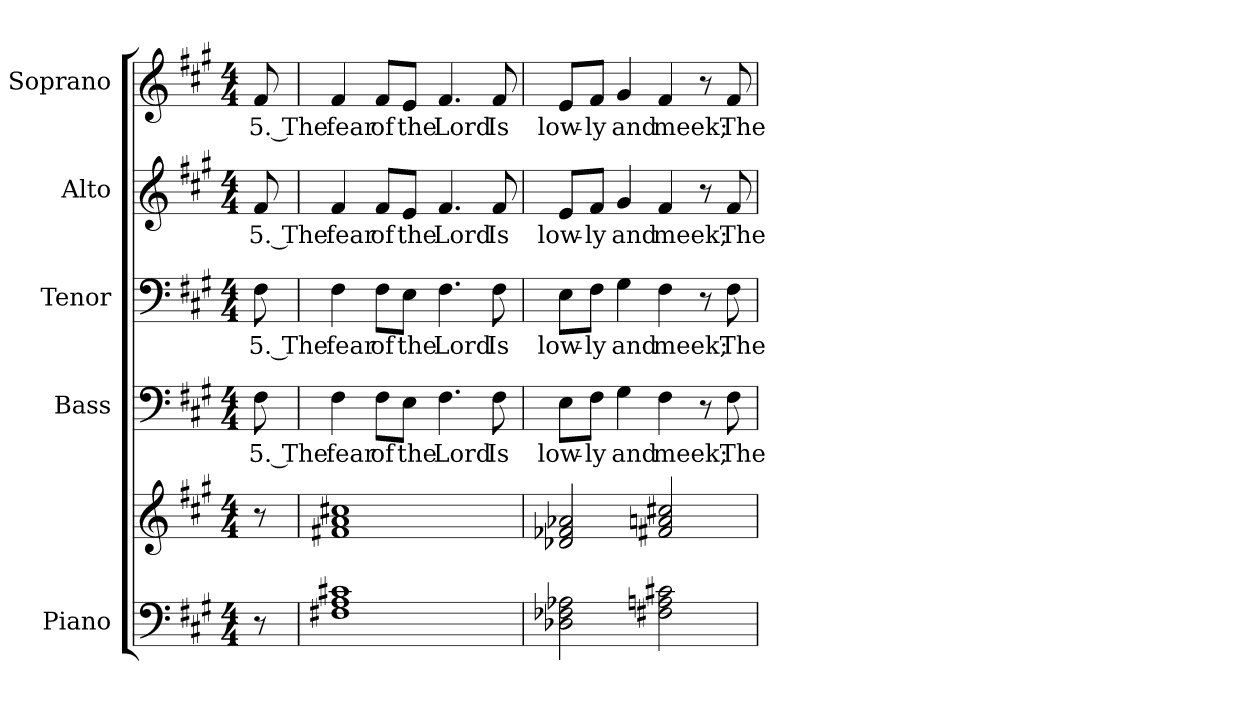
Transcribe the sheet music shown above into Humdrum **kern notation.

**kern	**kern	**kern	**text	**kern	**text	**kern	**text	**kern	**text
*part5	*part5	*part4	*part4	*part3	*part3	*part2	*part2	*part1	*part1
*staff6	*staff5	*staff4	*staff4	*staff3	*staff3	*staff2	*staff2	*staff1	*staff1
*I"Piano	*	*I"Bass	*	*I"Tenor	*	*I"Alto	*	*I"Soprano	*
*I'Pno.	*	*I'B.	*	*I'T.	*	*I'A.	*	*I'S.	*
!!LO:PB:g=z
*clefF4	*clefG2	*clefF4	*	*clefF4	*	*clefG2	*	*clefG2	*
*k[f#c#g#]	*k[f#c#g#]	*k[f#c#g#]	*	*k[f#c#g#]	*	*k[f#c#g#]	*	*k[f#c#g#]	*
*A:	*A:	*A:	*	*A:	*	*A:	*	*A:	*
*M4/4	*M4/4	*M4/4	*	*M4/4	*	*M4/4	*	*M4/4	*
*MM120	*MM120	*MM120	*	*MM120	*	*MM120	*	*MM120	*
=	=	=	=	=	=	=	=	=	=
!	!	!	!LO:LY:b:color=#000000	!	!	!	!	!	!
!	!	!	!	!	!LO:LY:b:color=#000000	!	!	!	!
!	!	!	!	!	!	!	!LO:LY:b:color=#000000	!	!
!	!	!	!	!	!	!	!	!	!LO:LY:b:color=#000000
8r	8r	8F#i\	5. The	8F#i\	5. The	8f#i/	5. The	8f#i/	5. The
=1	=1	=1	=1	=1	=1	=1	=1	=1	=1
!	!	!	!LO:LY:b:color=#000000	!	!	!	!	!	!
!	!	!	!	!	!LO:LY:b:color=#000000	!	!	!	!
!	!	!	!	!	!	!	!LO:LY:b:color=#000000	!	!
!	!	!	!	!	!	!	!	!	!LO:LY:b:color=#000000
1F#Xi 1Ai 1c#Xi	1f#Xi 1ai 1cc#Xi	4F#i\	fear	4F#i\	fear	4f#i/	fear	4f#i/	fear
!	!	!	!LO:LY:b:color=#000000	!	!	!	!	!	!
!	!	!	!	!	!LO:LY:b:color=#000000	!	!	!	!
!	!	!	!	!	!	!	!LO:LY:b:color=#000000	!	!
!	!	!	!	!	!	!	!	!	!LO:LY:b:color=#000000
.	.	8F#i\L	of	8F#i\L	of	8f#i/L	of	8f#i/L	of
!	!	!	!LO:LY:b:color=#000000	!	!	!	!	!	!
!	!	!	!	!	!LO:LY:b:color=#000000	!	!	!	!
!	!	!	!	!	!	!	!LO:LY:b:color=#000000	!	!
!	!	!	!	!	!	!	!	!	!LO:LY:b:color=#000000
.	.	8Ei\J	the	8Ei\J	the	8ei/J	the	8ei/J	the
!	!	!	!LO:LY:b:color=#000000	!	!	!	!	!	!
!	!	!	!	!	!LO:LY:b:color=#000000	!	!	!	!
!	!	!	!	!	!	!	!LO:LY:b:color=#000000	!	!
!	!	!	!	!	!	!	!	!	!LO:LY:b:color=#000000
.	.	4.F#i\	Lord	4.F#i\	Lord	4.f#i/	Lord	4.f#i/	Lord
!	!	!	!LO:LY:b:color=#000000	!	!	!	!	!	!
!	!	!	!	!	!LO:LY:b:color=#000000	!	!	!	!
!	!	!	!	!	!	!	!LO:LY:b:color=#000000	!	!
!	!	!	!	!	!	!	!	!	!LO:LY:b:color=#000000
.	.	8F#i\	Is	8F#i\	Is	8f#i/	Is	8f#i/	Is
!!LO:PB:g=z
=2	=2	=2	=2	=2	=2	=2	=2	=2	=2
!	!	!	!LO:LY:b:color=#000000	!	!	!	!	!	!
!	!	!	!	!	!LO:LY:b:color=#000000	!	!	!	!
!	!	!	!	!	!	!	!LO:LY:b:color=#000000	!	!
!	!	!	!	!	!	!	!	!	!LO:LY:b:color=#000000
2D-Xi\ 2F-Xi 2A-Xi	2d-Xi/ 2f-Xi 2a-Xi	8Ei\L	low-	8Ei\L	low-	8ei/L	low-	8ei/L	low-
!	!	!	!LO:LY:b:color=#000000	!	!	!	!	!	!
!	!	!	!	!	!LO:LY:b:color=#000000	!	!	!	!
!	!	!	!	!	!	!	!LO:LY:b:color=#000000	!	!
!	!	!	!	!	!	!	!	!	!LO:LY:b:color=#000000
.	.	8F#i\J	-ly	8F#i\J	-ly	8f#i/J	-ly	8f#i/J	-ly
!	!	!	!LO:LY:b:color=#000000	!	!	!	!	!	!
!	!	!	!	!	!LO:LY:b:color=#000000	!	!	!	!
!	!	!	!	!	!	!	!LO:LY:b:color=#000000	!	!
!	!	!	!	!	!	!	!	!	!LO:LY:b:color=#000000
.	.	4G#i\	and	4G#i\	and	4g#i/	and	4g#i/	and
!	!	!	!LO:LY:b:color=#000000	!	!	!	!	!	!
!	!	!	!	!	!LO:LY:b:color=#000000	!	!	!	!
!	!	!	!	!	!	!	!LO:LY:b:color=#000000	!	!
!	!	!	!	!	!	!	!	!	!LO:LY:b:color=#000000
2F#Xi\ 2Ani 2c#Xi	2f#Xi/ 2ani 2cc#Xi	4F#i\	meek;	4F#i\	meek;	4f#i/	meek;	4f#i/	meek;
.	.	8r	.	8r	.	8r	.	8r	.
!	!	!	!LO:LY:b:color=#000000	!	!	!	!	!	!
!	!	!	!	!	!LO:LY:b:color=#000000	!	!	!	!
!	!	!	!	!	!	!	!LO:LY:b:color=#000000	!	!
!	!	!	!	!	!	!	!	!	!LO:LY:b:color=#000000
.	.	8F#i\	The	8F#i\	The	8f#i/	The	8f#i/	The
=	=	=	=	=	=	=	=	=	=
*-	*-	*-	*-	*-	*-	*-	*-	*-	*-
